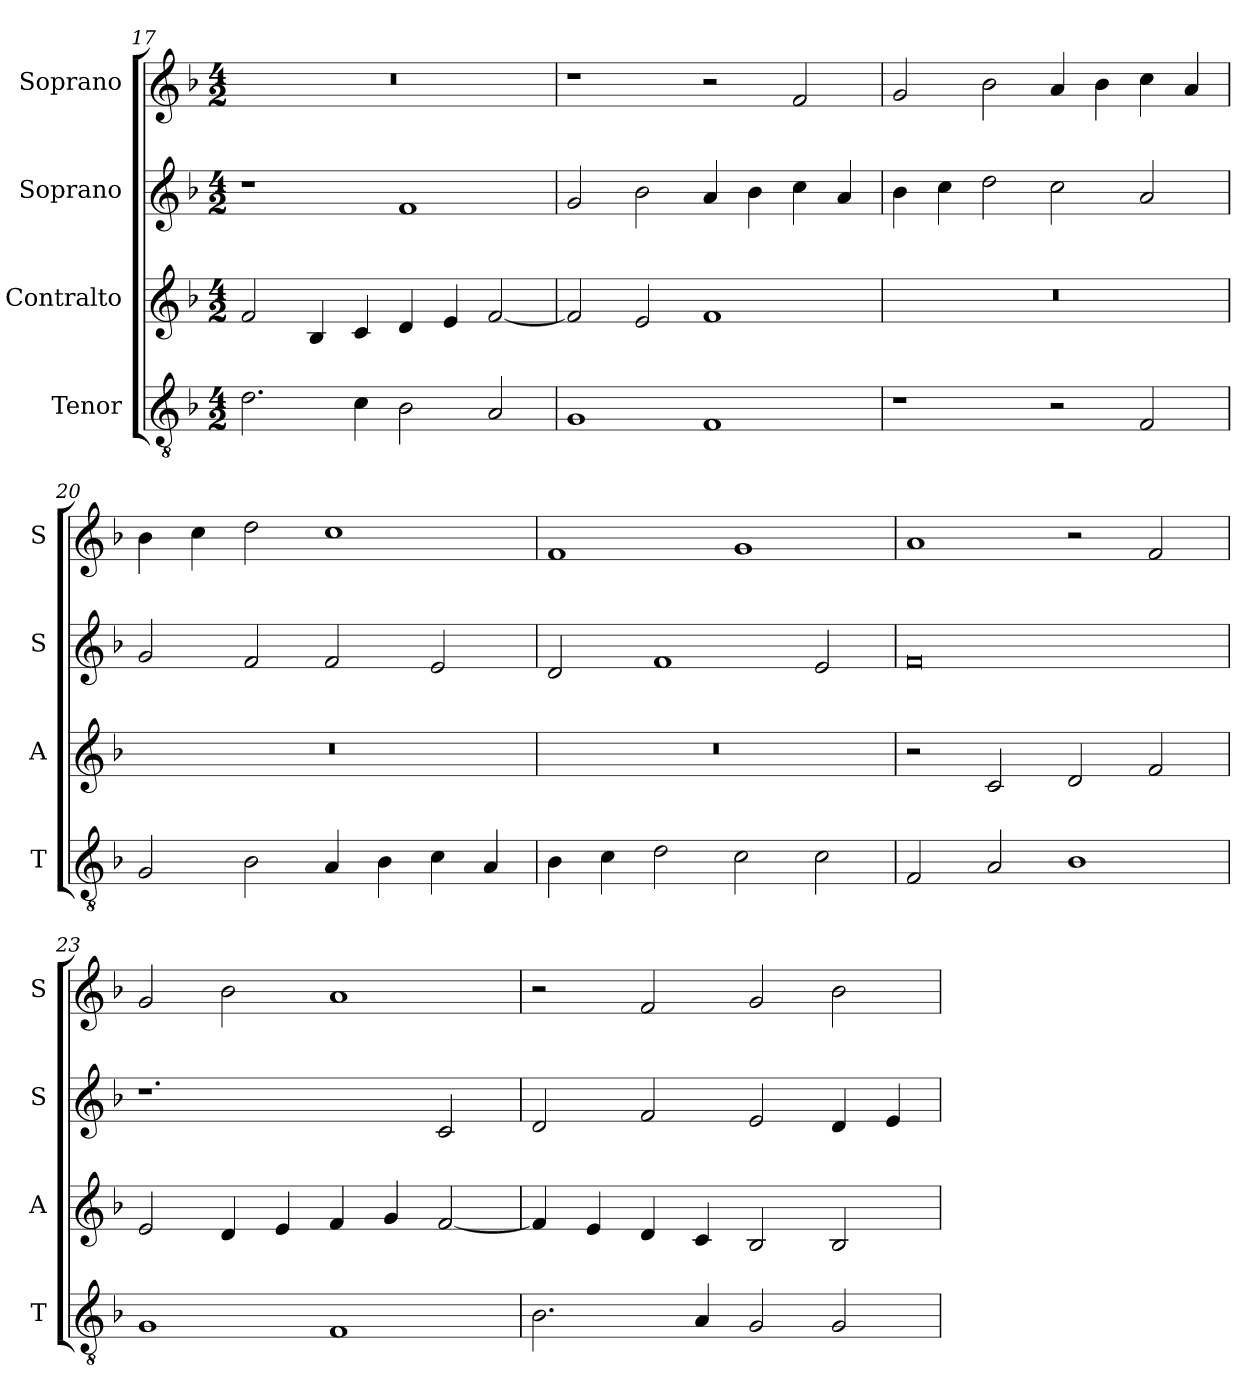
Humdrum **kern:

**kern	**kern	**kern	**kern
*part4	*part3	*part2	*part1
*staff4	*staff3	*staff2	*staff1
*I"Tenor	*I"Contralto	*I"Soprano	*I"Soprano
*I'T	*I'A	*I'S	*I'S
*clefGv2	*clefG2	*clefG2	*clefG2
*k[b-]	*k[b-]	*k[b-]	*k[b-]
*G:dor	*G:dor	*G:dor	*G:dor
*M4/2	*M4/2	*M4/2	*M4/2
=17	=17	=17	=17
2.d	2f	1r	0r
.	4B-	.	.
4c	4c	.	.
2B-	4d	1f	.
.	4e	.	.
2A	[2f	.	.
=18	=18	=18	=18
1G	2f]	2g	1r
.	2e	2b-	.
1F	1f	4a	2r
.	.	4b-	.
.	.	4cc	2f
.	.	4a	.
=19	=19	=19	=19
1r	0r	4b-	2g
.	.	4cc	.
.	.	2dd	2b-
2r	.	2cc	4a
.	.	.	4b-
2F	.	2a	4cc
.	.	.	4a
=20	=20	=20	=20
2G	0r	2g	4b-
.	.	.	4cc
2B-	.	2f	2dd
4A	.	2f	1cc
4B-	.	.	.
4c	.	2e	.
4A	.	.	.
=21	=21	=21	=21
4B-	0r	2d	1f
4c	.	.	.
2d	.	1f	.
2c	.	.	1g
2c	.	2e	.
=22	=22	=22	=22
2F	2r	0f	1a
2A	2c	.	.
1B-	2d	.	2r
.	2f	.	2f
=23	=23	=23	=23
1G	2e	1.r	2g
.	4d	.	2b-
.	4e	.	.
1F	4f	.	1a
.	4g	.	.
.	[2f	2c	.
=24	=24	=24	=24
2.B-	4f]	2d	2r
.	4e	.	.
.	4d	2f	2f
4A	4c	.	.
2G	2B-	2e	2g
2G	2B-	4d	2b-
.	.	4e	.
=	=	=	=
*-	*-	*-	*-
